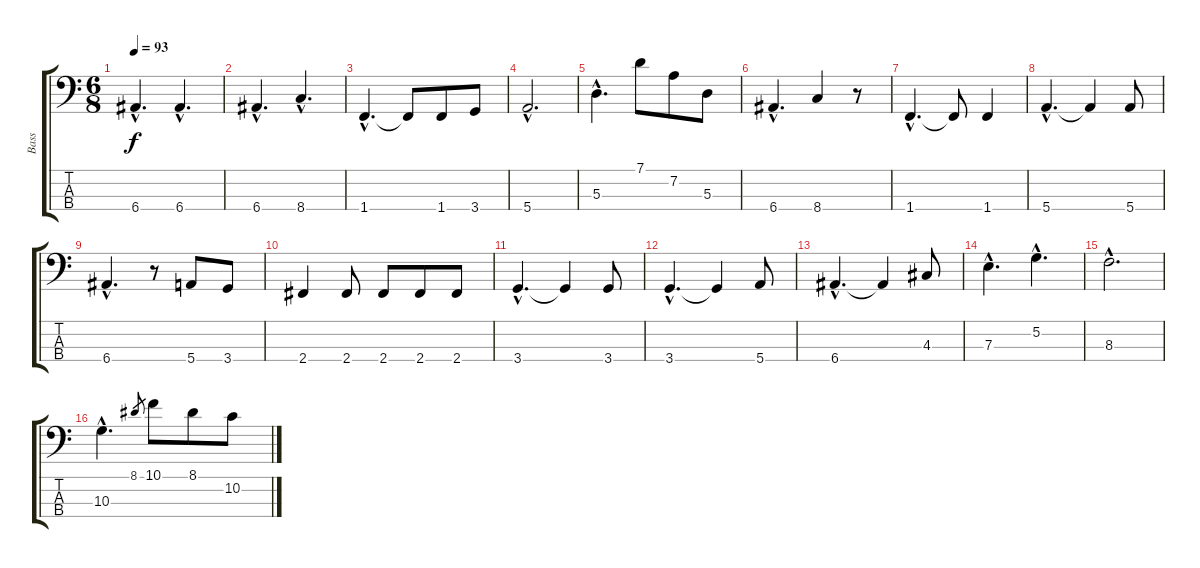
\track ("Bass" "Bass") {instrument electricbassfinger}
\staff {score tabs}
\tuning (G2 D2 A1 E1) {hide}
\ts (6 8)
\tempo 93
\clef f4
\ks c
6.4{hac}.4{d dy f} 6.4{hac}.4{d} |
6.4{hac}.4{d} 8.4{hac}.4{d} |
1.4{hac}.4{d} 1.4{t}.8 1.4.8 3.4.8 |
5.4{hac}.2{d} |
5.3{hac}.4{d} 7.1.8 7.2.8 5.3.8 |
6.4{hac}.4{d} 8.4.4 r.8 |
1.4{hac}.4{d} 1.4{t}.8 1.4.4 |
5.4{hac}.4{d} 5.4{t}.4 5.4.8 |
6.4{hac}.4{d} r.8 5.4.8 3.4.8 |
2.4.4 2.4.8 2.4.8 2.4.8 2.4.8 |
3.4{hac}.4{d} 3.4{t}.4 3.4.8 |
3.4{hac}.4{d} 3.4{t}.4 5.4.8 |
6.4{hac}.4{d} 6.4{t}.4 4.3.8 |
7.3{hac}.4{d} 5.2{hac}.4{d} |
8.3{hac}.2{d} |
10.3{hac}.4{d} 8.1.8{gr} 10.1.8 8.1.8 10.2.8
